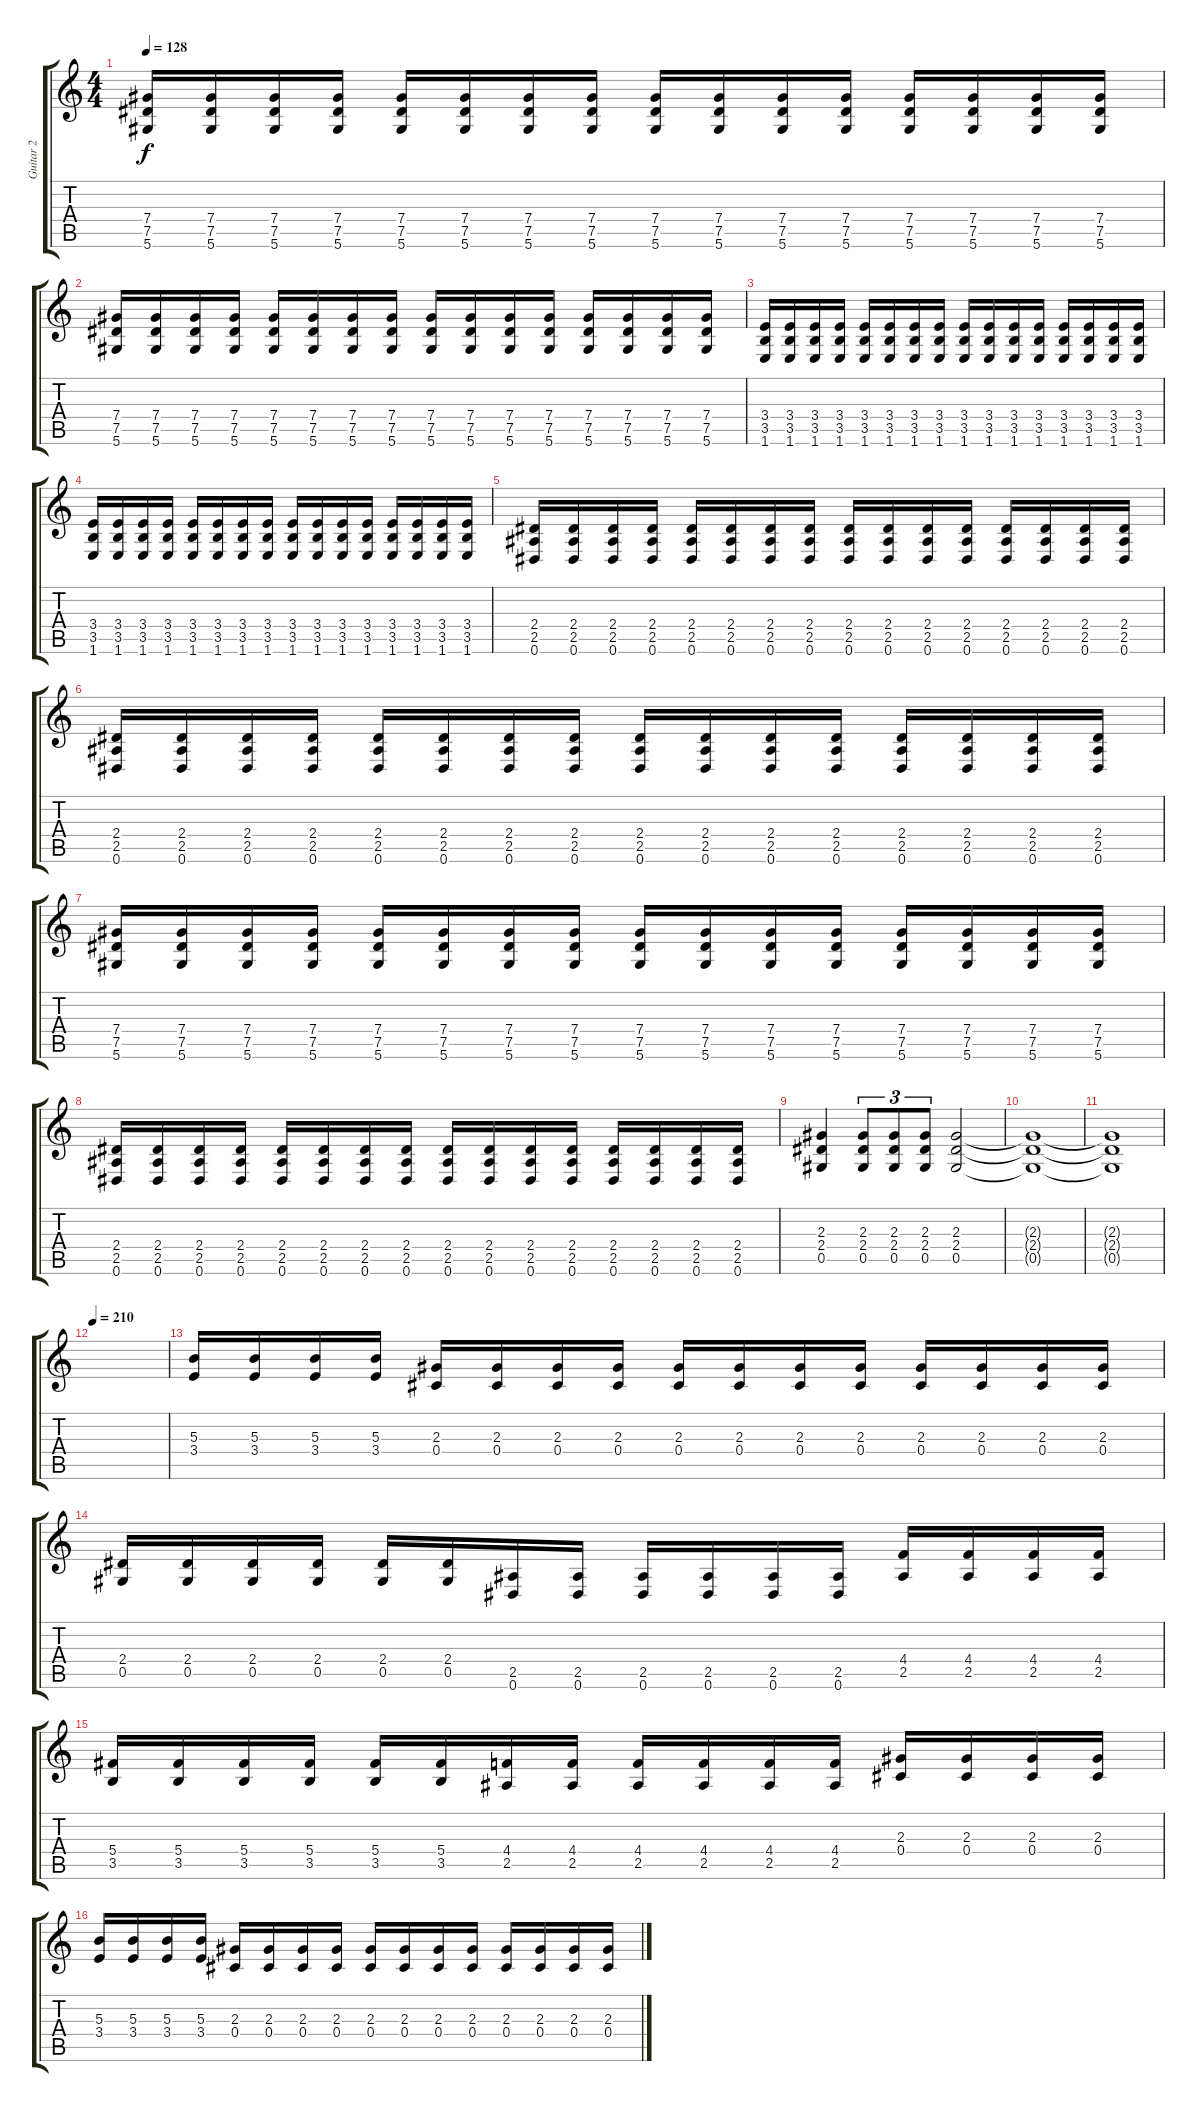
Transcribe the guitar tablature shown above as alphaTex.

\track ("Guitar 2" "Guitar 2") {instrument overdrivenguitar}
\staff {score tabs}
\tuning (Eb4 Bb3 Gb3 Db3 Ab2 Eb2) {hide}
\ts (4 4)
\tempo 128
\clef g2
\ks c
(7.4 7.5 5.6).16{dy f} (7.4 7.5 5.6).16 (7.4 7.5 5.6).16 (7.4 7.5 5.6).16 (7.4 7.5 5.6).16 (7.4 7.5 5.6).16 (7.4 7.5 5.6).16 (7.4 7.5 5.6).16 (7.4 7.5 5.6).16 (7.4 7.5 5.6).16 (7.4 7.5 5.6).16 (7.4 7.5 5.6).16 (7.4 7.5 5.6).16 (7.4 7.5 5.6).16 (7.4 7.5 5.6).16 (7.4 7.5 5.6).16 |
(7.4 7.5 5.6).16 (7.4 7.5 5.6).16 (7.4 7.5 5.6).16 (7.4 7.5 5.6).16 (7.4 7.5 5.6).16 (7.4 7.5 5.6).16 (7.4 7.5 5.6).16 (7.4 7.5 5.6).16 (7.4 7.5 5.6).16 (7.4 7.5 5.6).16 (7.4 7.5 5.6).16 (7.4 7.5 5.6).16 (7.4 7.5 5.6).16 (7.4 7.5 5.6).16 (7.4 7.5 5.6).16 (7.4 7.5 5.6).16 |
(3.4 3.5 1.6).16 (3.4 3.5 1.6).16 (3.4 3.5 1.6).16 (3.4 3.5 1.6).16 (3.4 3.5 1.6).16 (3.4 3.5 1.6).16 (3.4 3.5 1.6).16 (3.4 3.5 1.6).16 (3.4 3.5 1.6).16 (3.4 3.5 1.6).16 (3.4 3.5 1.6).16 (3.4 3.5 1.6).16 (3.4 3.5 1.6).16 (3.4 3.5 1.6).16 (3.4 3.5 1.6).16 (3.4 3.5 1.6).16 |
(3.4 3.5 1.6).16 (3.4 3.5 1.6).16 (3.4 3.5 1.6).16 (3.4 3.5 1.6).16 (3.4 3.5 1.6).16 (3.4 3.5 1.6).16 (3.4 3.5 1.6).16 (3.4 3.5 1.6).16 (3.4 3.5 1.6).16 (3.4 3.5 1.6).16 (3.4 3.5 1.6).16 (3.4 3.5 1.6).16 (3.4 3.5 1.6).16 (3.4 3.5 1.6).16 (3.4 3.5 1.6).16 (3.4 3.5 1.6).16 |
(2.4 2.5 0.6).16 (2.4 2.5 0.6).16 (2.4 2.5 0.6).16 (2.4 2.5 0.6).16 (2.4 2.5 0.6).16 (2.4 2.5 0.6).16 (2.4 2.5 0.6).16 (2.4 2.5 0.6).16 (2.4 2.5 0.6).16 (2.4 2.5 0.6).16 (2.4 2.5 0.6).16 (2.4 2.5 0.6).16 (2.4 2.5 0.6).16 (2.4 2.5 0.6).16 (2.4 2.5 0.6).16 (2.4 2.5 0.6).16 |
(2.4 2.5 0.6).16 (2.4 2.5 0.6).16 (2.4 2.5 0.6).16 (2.4 2.5 0.6).16 (2.4 2.5 0.6).16 (2.4 2.5 0.6).16 (2.4 2.5 0.6).16 (2.4 2.5 0.6).16 (2.4 2.5 0.6).16 (2.4 2.5 0.6).16 (2.4 2.5 0.6).16 (2.4 2.5 0.6).16 (2.4 2.5 0.6).16 (2.4 2.5 0.6).16 (2.4 2.5 0.6).16 (2.4 2.5 0.6).16 |
(7.4 7.5 5.6).16 (7.4 7.5 5.6).16 (7.4 7.5 5.6).16 (7.4 7.5 5.6).16 (7.4 7.5 5.6).16 (7.4 7.5 5.6).16 (7.4 7.5 5.6).16 (7.4 7.5 5.6).16 (7.4 7.5 5.6).16 (7.4 7.5 5.6).16 (7.4 7.5 5.6).16 (7.4 7.5 5.6).16 (7.4 7.5 5.6).16 (7.4 7.5 5.6).16 (7.4 7.5 5.6).16 (7.4 7.5 5.6).16 |
(2.4 2.5 0.6).16 (2.4 2.5 0.6).16 (2.4 2.5 0.6).16 (2.4 2.5 0.6).16 (2.4 2.5 0.6).16 (2.4 2.5 0.6).16 (2.4 2.5 0.6).16 (2.4 2.5 0.6).16 (2.4 2.5 0.6).16 (2.4 2.5 0.6).16 (2.4 2.5 0.6).16 (2.4 2.5 0.6).16 (2.4 2.5 0.6).16 (2.4 2.5 0.6).16 (2.4 2.5 0.6).16 (2.4 2.5 0.6).16 |
(2.3 2.4 0.5).4 (2.3 2.4 0.5).8{tu (3 2)} (2.3 2.4 0.5).8{tu (3 2)} (2.3 2.4 0.5).8{tu (3 2)} (2.3 2.4 0.5).2 |
(2.3{t} 2.4{t} 0.5{t}).1 |
(2.3{t} 2.4{t} 0.5{t}).1 |
\tempo 210
|
(5.3 3.4).16 (5.3 3.4).16 (5.3 3.4).16 (5.3 3.4).16 (2.3 0.4).16 (2.3 0.4).16 (2.3 0.4).16 (2.3 0.4).16 (2.3 0.4).16 (2.3 0.4).16 (2.3 0.4).16 (2.3 0.4).16 (2.3 0.4).16 (2.3 0.4).16 (2.3 0.4).16 (2.3 0.4).16 |
(2.4 0.5).16 (2.4 0.5).16 (2.4 0.5).16 (2.4 0.5).16 (2.4 0.5).16 (2.4 0.5).16 (2.5 0.6).16 (2.5 0.6).16 (2.5 0.6).16 (2.5 0.6).16 (2.5 0.6).16 (2.5 0.6).16 (4.4 2.5).16 (4.4 2.5).16 (4.4 2.5).16 (4.4 2.5).16 |
(5.4 3.5).16 (5.4 3.5).16 (5.4 3.5).16 (5.4 3.5).16 (5.4 3.5).16 (5.4 3.5).16 (4.4 2.5).16 (4.4 2.5).16 (4.4 2.5).16 (4.4 2.5).16 (4.4 2.5).16 (4.4 2.5).16 (2.3 0.4).16 (2.3 0.4).16 (2.3 0.4).16 (2.3 0.4).16 |
(5.3 3.4).16 (5.3 3.4).16 (5.3 3.4).16 (5.3 3.4).16 (2.3 0.4).16 (2.3 0.4).16 (2.3 0.4).16 (2.3 0.4).16 (2.3 0.4).16 (2.3 0.4).16 (2.3 0.4).16 (2.3 0.4).16 (2.3 0.4).16 (2.3 0.4).16 (2.3 0.4).16 (2.3 0.4).16
